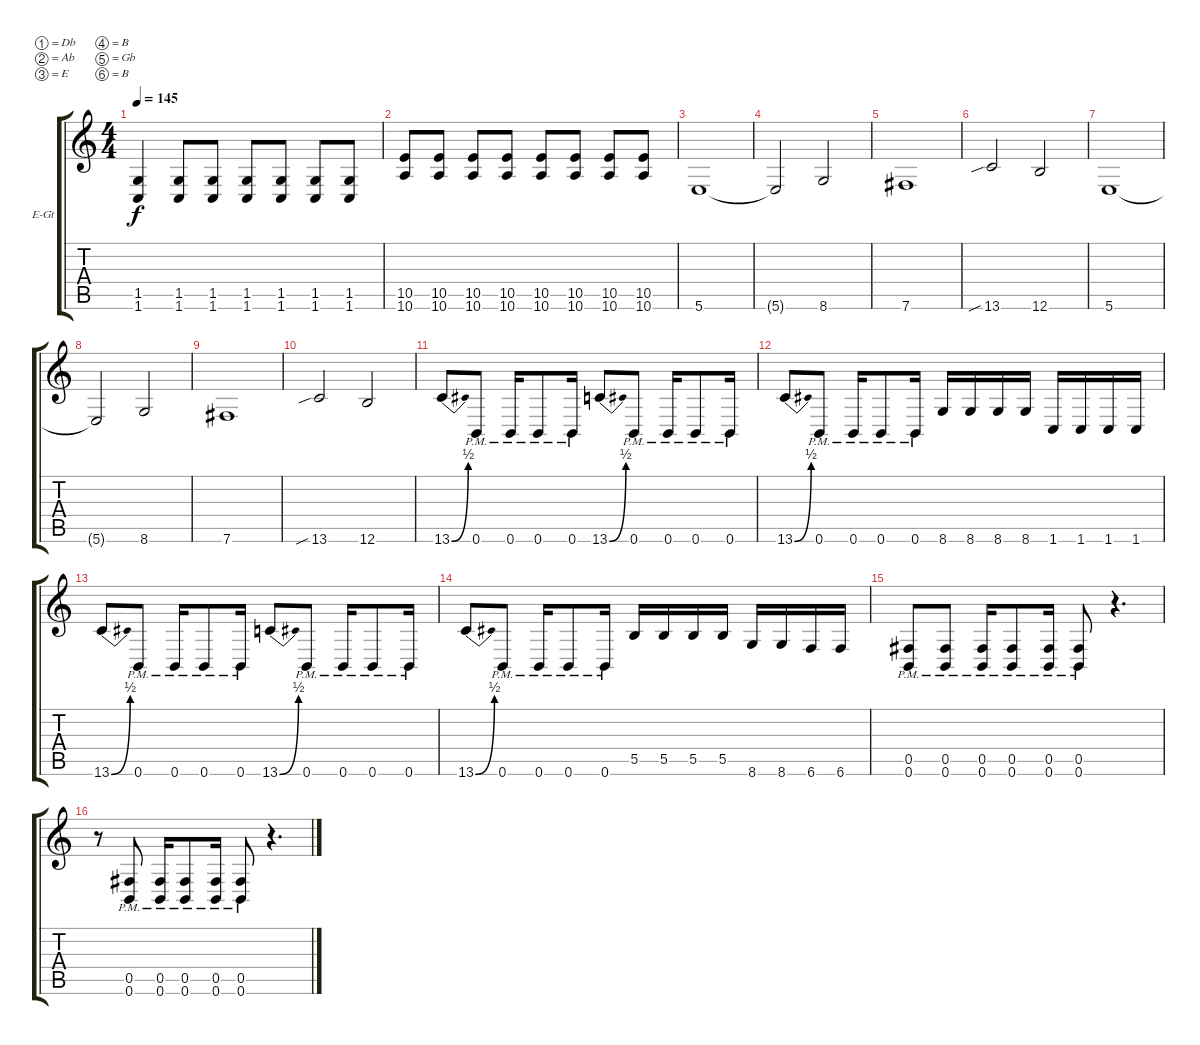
\defaultSystemsLayout 4
\bracketExtendMode groupsimilarinstruments
\firstSystemTrackNameOrientation horizontal
\otherSystemsTrackNameOrientation horizontal
\track ("Guitar ll" "E-Gt") {instrument overdrivenguitar}
\staff {score tabs}
\tuning (Db4 Ab3 E3 B2 Gb2 B1)
\ts (4 4)
\tempo 145
\clef g2
\scale
1.03909
\ks c
(1.6 1.5).4{dy f} (1.6 1.5).8 (1.6 1.5).8 (1.6 1.5).8 (1.6 1.5).8 (1.6 1.5).8 (1.6 1.5).8 |
\scale
0.960908 (10.6 10.5).8 (10.6 10.5).8 (10.6 10.5).8 (10.6 10.5).8 (10.6 10.5).8 (10.6 10.5).8 (10.6 10.5).8 (10.6 10.5).8 |
\scale
1.03909 5.6.1 |
\scale
0.960908 5.6{t}.2 8.6.2 |
\scale
1.03909 7.6.1 |
\scale
0.960908 13.6{sib}.2 12.6.2 |
\scale
1.03909 5.6.1 |
\scale
0.960908 5.6{t}.2 8.6.2 |
\scale
1.03909 7.6.1 |
\scale
0.960908 13.6{sib}.2 12.6.2 |
\scale
1.03909 13.6{be (bend 15.6 0 46.199999999999996 2)}.8 0.6{pm}.8 0.6{pm}.16 0.6{pm}.8 0.6{pm}.16 13.6{be (bend 15.6 0 46.199999999999996 2)}.8 0.6{pm}.8 0.6{pm}.16 0.6{pm}.8 0.6{pm}.16 |
\scale
0.960908 13.6{be (bend 15.6 0 46.199999999999996 2)}.8 0.6{pm}.8 0.6{pm}.16 0.6{pm}.8 0.6{pm}.16 8.6.16 8.6.16 8.6.16 8.6.16 1.6.16 1.6.16 1.6.16 1.6.16 |
\scale
1.03909 13.6{be (bend 15.6 0 46.199999999999996 2)}.8 0.6{pm}.8 0.6{pm}.16 0.6{pm}.8 0.6{pm}.16 13.6{be (bend 15.6 0 46.199999999999996 2)}.8 0.6{pm}.8 0.6{pm}.16 0.6{pm}.8 0.6{pm}.16 |
\scale
0.960908 13.6{be (bend 15.6 0 46.199999999999996 2)}.8 0.6{pm}.8 0.6{pm}.16 0.6{pm}.8 0.6{pm}.16 5.5.16 5.5.16 5.5.16 5.5.16 8.6.16 8.6.16 6.6.16 6.6.16 |
\scale
1.03909 (0.6{pm} 0.5{pm}).8 (0.6{pm} 0.5{pm}).8 (0.6{pm} 0.5{pm}).16 (0.6{pm} 0.5{pm}).8 (0.6{pm} 0.5{pm}).16 (0.6{pm} 0.5{pm}).8 r.4{d} |
\scale
0.960908 r.8 (0.6{pm} 0.5{pm}).8 (0.6{pm} 0.5{pm}).16 (0.6{pm} 0.5{pm}).8 (0.6{pm} 0.5{pm}).16 (0.6{pm} 0.5{pm}).8 r.4{d}
